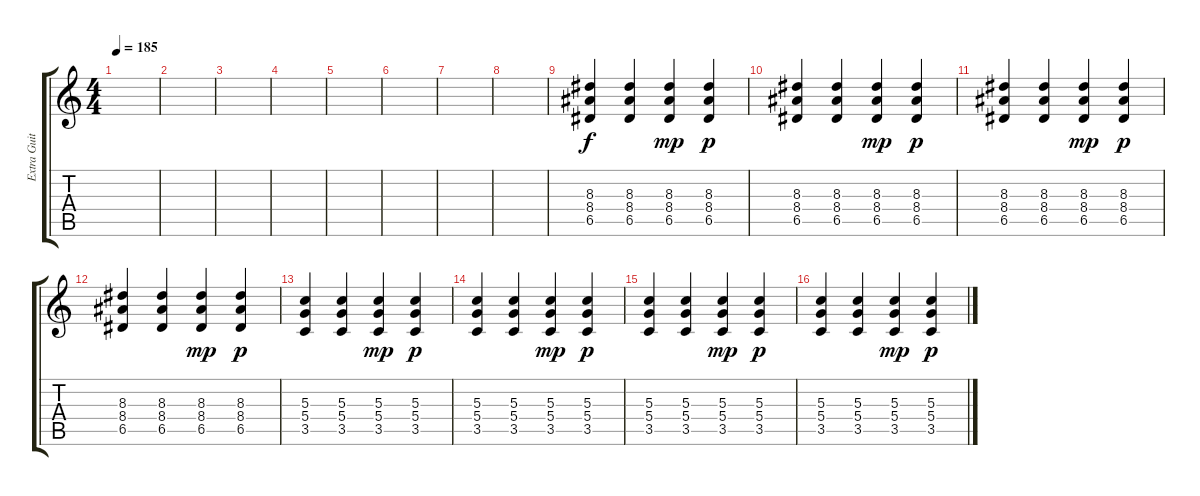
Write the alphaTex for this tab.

\track ("Extra Guitar" "Extra Guit") {instrument acousticguitarsteel}
\staff {score tabs}
\tuning (E4 B3 G3 D3 A2 E2) {hide}
\ts (4 4)
\tempo 185
\clef g2
\ks c
|
|
|
|
|
|
|
|
(8.3 8.4 6.5).4 (8.3 8.4 6.5).4 (8.3 8.4 6.5).4{dy mp} (8.3 8.4 6.5).4{dy p} |
(8.3 8.4 6.5).4 (8.3 8.4 6.5).4 (8.3 8.4 6.5).4{dy mp} (8.3 8.4 6.5).4{dy p} |
(8.3 8.4 6.5).4 (8.3 8.4 6.5).4 (8.3 8.4 6.5).4{dy mp} (8.3 8.4 6.5).4{dy p} |
(8.3 8.4 6.5).4 (8.3 8.4 6.5).4 (8.3 8.4 6.5).4{dy mp} (8.3 8.4 6.5).4{dy p} |
(5.3 5.4 3.5).4 (5.3 5.4 3.5).4 (5.3 5.4 3.5).4{dy mp} (5.3 5.4 3.5).4{dy p} |
(5.3 5.4 3.5).4 (5.3 5.4 3.5).4 (5.3 5.4 3.5).4{dy mp} (5.3 5.4 3.5).4{dy p} |
(5.3 5.4 3.5).4 (5.3 5.4 3.5).4 (5.3 5.4 3.5).4{dy mp} (5.3 5.4 3.5).4{dy p} |
(5.3 5.4 3.5).4 (5.3 5.4 3.5).4 (5.3 5.4 3.5).4{dy mp} (5.3 5.4 3.5).4{dy p}
